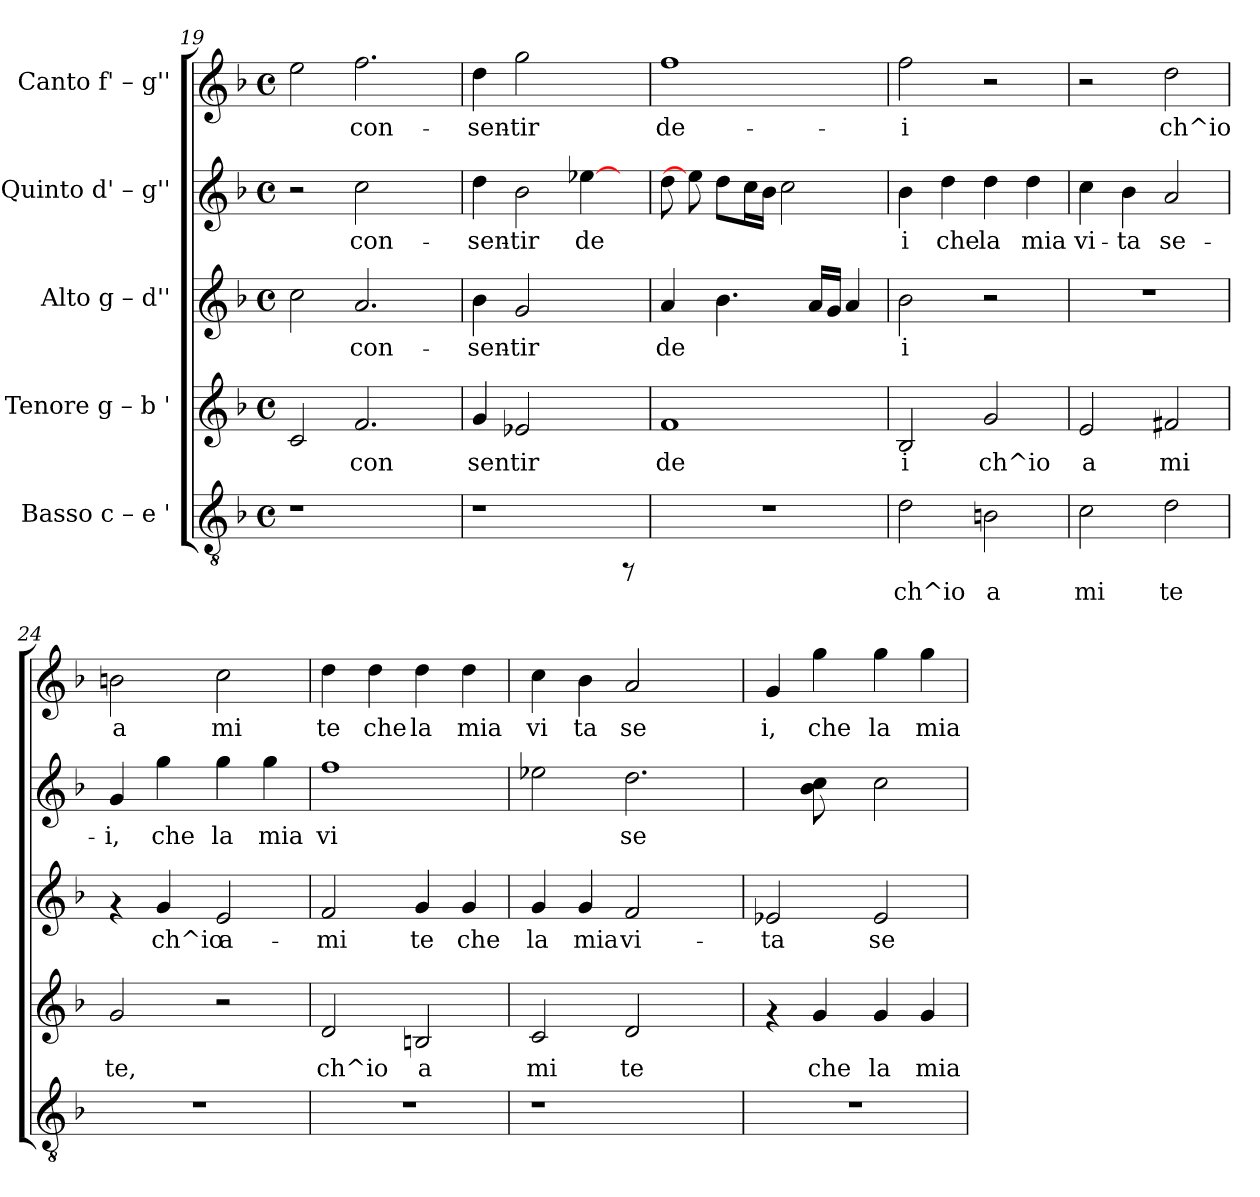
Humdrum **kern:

**kern	**text	**kern	**text	**kern	**text	**kern	**text	**kern	**text
*part5	*part5	*part4	*part4	*part3	*part3	*part2	*part2	*part1	*part1
*staff5	*staff5	*staff4	*staff4	*staff3	*staff3	*staff2	*staff2	*staff1	*staff1
*I"Basso  c – e '	*	*I"Tenore  g – b '	*	*I"Alto  g – d''	*	*I"Quinto  d' – g''	*	*I"Canto  f' – g''	*
*clefGv2	*	*clefG2	*	*clefG2	*	*clefG2	*	*clefG2	*
*k[b-]	*	*k[b-]	*	*k[b-]	*	*k[b-]	*	*k[b-]	*
*F:	*	*F:	*	*F:	*	*F:	*	*F:	*
*M4/4	*	*M4/4	*	*M4/4	*	*M4/4	*	*M4/4	*
*met(c)	*	*met(c)	*	*met(c)	*	*met(c)	*	*met(c)	*
=19	=19	=19	=19	=19	=19	=19	=19	=19	=19
1r	.	2c/	.	2cc\	.	2r	.	2ee\	.
!	!	!	!LO:LY:b:cj	!	!LO:LY:b:cj	!	!LO:LY:b:rj	!	!LO:LY:b:rj
.	.	2.f/	con	2.a/	-con-	2cc\	con-	2.ff\	-con-
4ryy	.	.	.	.	.	4ryy	.	.	.
=20	=20	=20	=20	=20	=20	=20	=20	=20	=20
!	!	!	!LO:LY:b:cj	!	!LO:LY:b:cj	!	!LO:LY:b:rj	!	!LO:LY:b:rj
1r	.	4g/	sen	4b-\	-sen-	4dd\	-sen-	4dd\	-sen-
!	!	!	!LO:LY:b:cj	!	!LO:LY:b:cj	!	!LO:LY:b:rj	!	!LO:LY:b:rj
.	.	2e-X/	tir	2g/	-tir	2b-\	-tir	2gg\	-tir
!	!	!	!	!	!	!	!LO:LY:b:rj	!	!
.	.	4.ryy	.	4.ryy	.	[4ee-X\	de-	4.ryy	.
8rFF	.	.	.	.	.	8ryy	.	.	.
=21	=21	=21	=21	=21	=21	=21	=21	=21	=21
!	!	!	!LO:LY:b:cj	!	!LO:LY:b:cj	!	!LO:LY:b:rj	!	!LO:LY:b:rj
1r	.	1f	de	4a/	de-	8dd\	--	1ff	de-
.	.	.	.	.	.	8ee-\]	.	.	.
!	!	!	!	!	!LO:LY:b:cj	!	!LO:LY:b:rj	!	!
.	.	.	.	4.b-\	--	8dd\L	--	.	.
!	!	!	!	!	!	!	!LO:LY:b:rj	!	!
.	.	.	.	.	.	16cc\	--	.	.
!	!	!	!	!	!	!	!LO:LY:b:rj	!	!
.	.	.	.	.	.	16b-\J	--	.	.
!	!	!	!	!	!	!	!LO:LY:b:rj	!	!
.	.	.	.	.	.	2cc\	--	.	.
!	!	!	!	!	!LO:LY:b:cj	!	!	!	!
.	.	.	.	16a/L	--	.	.	.	.
!	!	!	!	!	!LO:LY:b:cj	!	!	!	!
.	.	.	.	16g/J	--	.	.	.	.
!	!	!	!	!	!LO:LY:b:cj	!	!	!	!
.	.	.	.	4a/	--	.	.	.	.
=22	=22	=22	=22	=22	=22	=22	=22	=22	=22
!	!LO:LY:b:cj	!	!LO:LY:b:cj	!	!LO:LY:b:cj	!	!LO:LY:b:rj	!	!LO:LY:b:rj
2d\	ch^io	2B-/	i	2b-\	-i	4b-\	-i	2ff\	-i
!	!	!	!	!	!	!	!LO:LY:b:rj	!	!
.	.	.	.	.	.	4dd\	che	.	.
!	!LO:LY:b:cj	!	!LO:LY:b:cj	!	!	!	!LO:LY:b:rj	!	!
2Bn\	a	2g/	ch^io	2r	.	4dd\	la	2r	.
!	!	!	!	!	!	!	!LO:LY:b:rj	!	!
.	.	.	.	.	.	4dd\	mia	.	.
=23	=23	=23	=23	=23	=23	=23	=23	=23	=23
!	!LO:LY:b:cj	!	!LO:LY:b:cj	!	!	!	!LO:LY:b:rj	!	!
2c\	mi	2e/	a	1r	.	4cc\	vi-	2r	.
!	!	!	!	!	!	!	!LO:LY:b:rj	!	!
.	.	.	.	.	.	4b-\	-ta	.	.
!	!LO:LY:b:cj	!	!LO:LY:b:cj	!	!	!	!LO:LY:b:rj	!	!LO:LY:b:rj
2d\	te	2f#X/	mi	.	.	2a/	se-	2dd\	ch^io
!!LO:LB:g=z
=24	=24	=24	=24	=24	=24	=24	=24	=24	=24
!	!	!	!LO:LY:b:cj	!	!	!	!LO:LY:b:rj	!	!LO:LY:b:rj
1r	.	2g/	te,	4rf	.	4g/	-i,	2bn\	a
!	!	!	!	!	!LO:LY:b:cj	!	!LO:LY:b:rj	!	!
.	.	.	.	4g/	ch^io	4gg\	che	.	.
!	!	!	!	!	!LO:LY:b:cj	!	!LO:LY:b:rj	!	!LO:LY:b:rj
.	.	2r	.	2e/	a-	4gg\	la	2cc\	mi
!	!	!	!	!	!	!	!LO:LY:b:rj	!	!
.	.	.	.	.	.	4gg\	mia	.	.
=25	=25	=25	=25	=25	=25	=25	=25	=25	=25
!	!	!	!LO:LY:b:cj	!	!LO:LY:b:cj	!	!LO:LY:b:rj	!	!LO:LY:b:rj
1r	.	2d/	ch^io	2f/	-mi	1ff	vi	4dd\	te
!	!	!	!	!	!	!	!	!	!LO:LY:b:rj
.	.	.	.	.	.	.	.	4dd\	che
!	!	!	!LO:LY:b:cj	!	!LO:LY:b:cj	!	!	!	!LO:LY:b:rj
.	.	2Bn/	a	4g/	te	.	.	4dd\	la
!	!	!	!	!	!LO:LY:b:cj	!	!	!	!LO:LY:b:rj
.	.	.	.	4g/	che	.	.	4dd\	mia
=26	=26	=26	=26	=26	=26	=26	=26	=26	=26
!	!	!	!LO:LY:b:cj	!	!LO:LY:b:cj	!	!	!	!LO:LY:b:rj
1r	.	2c/	mi	4g/	la	2ee-X\	.	4cc\	vi
!	!	!	!	!	!LO:LY:b:cj	!	!	!	!LO:LY:b:rj
.	.	.	.	4g/	mia	.	.	4b-\	ta
!	!	!	!LO:LY:b:cj	!	!LO:LY:b:cj	!	!LO:LY:b:rj	!	!LO:LY:b:rj
.	.	2d/	te	2f/	vi-	2.dd\	se	2a/	se
4ryy	.	4ryy	.	4ryy	.	.	.	4ryy	.
=27	=27	=27	=27	=27	=27	=27	=27	=27	=27
!	!	!	!	!	!LO:LY:b:cj	!	!	!	!LO:LY:b:rj
1r	.	4rf	.	2e-X/	-ta	4ryy	.	4g/	i,
!	!	!	!LO:LY:b:cj	!	!	!	!LO:LY:b:rj	!	!LO:LY:b:rj
.	.	4g/	che	.	.	8cc\ 8b-\	.	4gg\	che
.	.	.	.	.	.	8ryy	.	.	.
!	!	!	!LO:LY:b:cj	!	!LO:LY:b:cj	!	!LO:LY:b:rj	!	!LO:LY:b:rj
.	.	4g/	la	2e-/	se-	2cc\	.	4gg\	la
!	!	!	!LO:LY:b:cj	!	!	!	!	!	!LO:LY:b:rj
.	.	4g/	mia	.	.	.	.	4gg\	mia
=	=	=	=	=	=	=	=	=	=
*-	*-	*-	*-	*-	*-	*-	*-	*-	*-
